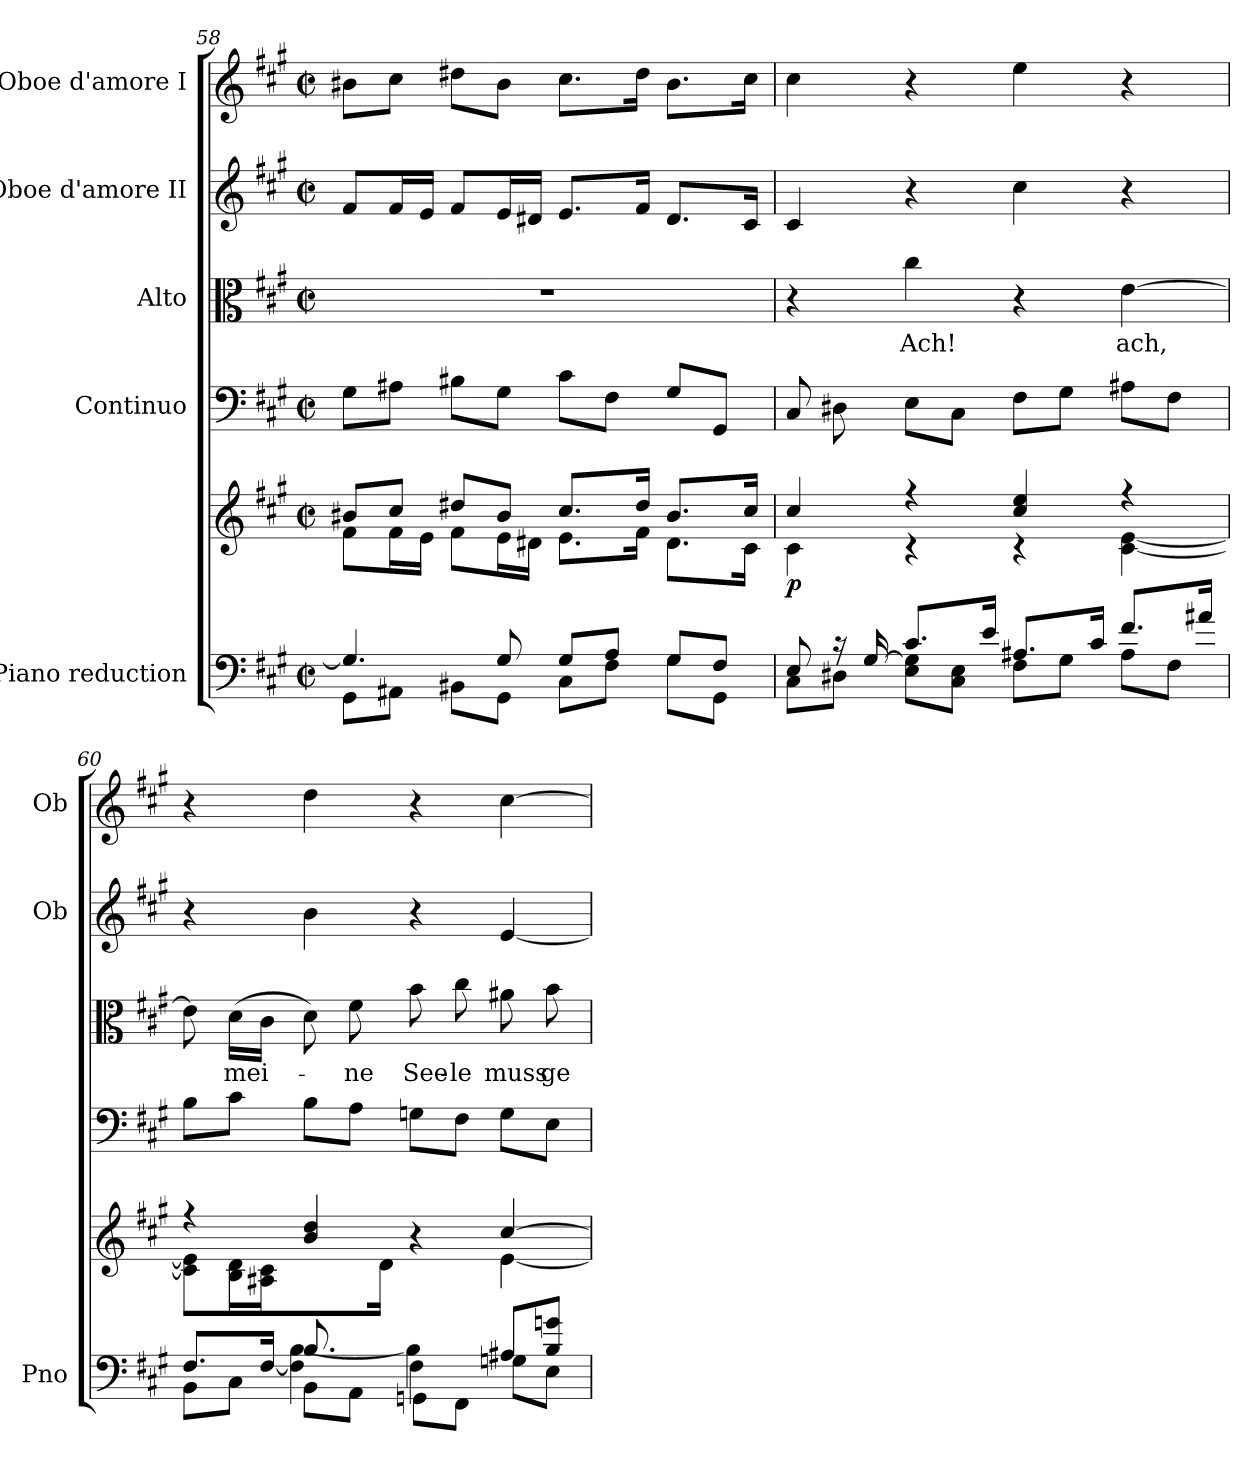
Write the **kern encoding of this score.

**kern	**kern	**dynam	**kern	**kern	**text	**kern	**dynam	**kern	**dynam
*part5	*part5	*part5	*part4	*part3	*part3	*part2	*part2	*part1	*part1
*staff6	*staff5	*staff5/6	*staff4	*staff3	*staff3	*staff2	*staff2	*staff1	*staff1
*I"Piano reduction	*	*	*I"Continuo	*I"Alto	*	*I"Oboe d'amore II	*	*I"Oboe d'amore I	*
*I'Pno	*	*	*	*	*	*I'Ob	*	*I'Ob	*
*clefF4	*clefG2	*	*clefF4	*clefC3	*	*clefG2	*	*clefG2	*
*k[f#c#g#]	*k[f#c#g#]	*	*k[f#c#g#]	*k[f#c#g#]	*	*k[f#c#g#]	*	*k[f#c#g#]	*
*M2/2	*M2/2	*	*M2/2	*M2/2	*	*M2/2	*	*M2/2	*
*met(c|)	*met(c|)	*	*met(c|)	*met(c|)	*	*met(c|)	*	*met(c|)	*
=58	=58	=58	=58	=58	=58	=58	=58	=58	=58
*^	*^	*	*	*	*	*	*	*	*
4.G#/]	8GG#\L	8b#X/L	8f#\L	.	8G#\L	1r	.	8f#/L	.	8b#X\L	.
.	8AA#X\J	8cc#/J	16f#\L	.	8A#X\J	.	.	16f#/L	.	8cc#\J	.
.	.	.	16e\JJ	.	.	.	.	16e/JJ	.	.	.
.	8BB#X\L	8dd#X/L	8f#\L	.	8B#X\L	.	.	8f#/L	.	8dd#X\L	.
8G#/	8GG#\J	8b#/J	16e\L	.	8G#\J	.	.	16e/L	.	8b#\J	.
.	.	.	16d#X\JJ	.	.	.	.	16d#X/JJ	.	.	.
8G#/L	8C#\L	8.cc#/L	8.e\L	.	8c#\L	.	.	8.e/L	.	8.cc#\L	.
8A/J	8F#\J	.	.	.	8F#\J	.	.	.	.	.	.
.	.	16dd#/Jk	16f#\Jk	.	.	.	.	16f#/Jk	.	16dd#\Jk	.
8G#/L	8G#\L	8.b#/L	8.d#\L	.	8G#/L	.	.	8.d#/L	.	8.b#\L	.
8F#/J	8GG#\J	.	.	.	8GG#/J	.	.	.	.	.	.
.	.	16cc#/Jk	16c#\Jk	.	.	.	.	16c#/Jk	.	16cc#\Jk	.
=59	=59	=59	=59	=59	=59	=59	=59	=59	=59	=59	=59
!	!	!	!	!LO:DY:b	!	!	!	!	!	!	!
8E/	8C#\L	4cc#/	4c#\	p	8C#/	4r	.	4c#/	.	4cc#\	.
16r	8D#X\J	.	.	.	8D#X\	.	.	.	.	.	.
[<16G#/	.	.	.	.	.	.	.	.	.	.	.
!	!	!	!	!	!	!	!LO:LY:b	!	!	!	!
8.c#/L	8E\ 8G#\]L	4r	4r	.	8E\L	4cc#\	Ach!	4r	.	4r	.
.	8C#\ 8E\J	.	.	.	8C#\J	.	.	.	.	.	.
16e/Jk	.	.	.	.	.	.	.	.	.	.	.
!	!	!	!	!	!	!	!	!	!LO:DY:b	!	!LO:DY:b
8.A#X/L	8F#\L	4cc#/ 4ee/	4r	.	8F#\L	4r	.	4cc#\	other-dynamics	4ee\	other-dynamics
.	8G#\J	.	.	.	8G#\J	.	.	.	.	.	.
16c#/Jk	.	.	.	.	.	.	.	.	.	.	.
!	!	!	!	!	!	!	!LO:LY:b	!	!	!	!
8.f#/L	8A#\L	4r	[4c#\ [4e\	.	8A#X\L	[4e\	ach,	4r	.	4r	.
.	8F#\J	.	.	.	8F#\J	.	.	.	.	.	.
16a#X/Jk	.	.	.	.	.	.	.	.	.	.	.
=60	=60	=60	=60	=60	=60	=60	=60	=60	=60	=60	=60
*	*^	*	*	*	*	*	*	*	*	*	*
4ryy	8.F#/L	8BB\L	4r	8c#\] 8e\]L	.	8B\L	8e\]	.	4r	.	4r	.
!	!	!	!	!	!	!	!	!LO:LY:b	!	!	!	!
.	.	8C#\J	.	16B\ 16d\L	.	8c#\J	(16d\LL	mei-	.	.	.	.
.	[16F#/Jk	.	.	16A#X\ 16c#\JJ	.	.	16c#\JJ	.	.	.	.	.
8.B/L	4F#\] [>4B\	8BB\L	4b/ 4dd/	8.ryy	.	8B\L	8d\)	.	4b\	.	4dd\	.
!	!	!	!	!	!	!	!	!LO:LY:b	!	!	!	!
.	.	8AA\J	.	.	.	8A\J	8f#\	-ne	.	.	.	.
16ryy	.	.	.	16d\Jk	.	.	.	.	.	.	.	.
!	!	!	!	!	!	!	!	!LO:LY:b	!	!	!	!
4F#\	4B\]	8GGn\L	4r	4ryy	.	8Gn\L	8b\	See-	4r	.	4r	.
!	!	!	!	!	!	!	!	!LO:LY:b	!	!	!	!
.	.	8FF#\J	.	.	.	8F#\J	8cc#\	-le	.	.	.	.
!	!	!	!	!	!	!	!	!LO:LY:b	!	!	!	!
4ryy	8A#X/L	8Gn\L	[4cc#/	[4e\	.	8G\L	8a#X\	muss	[4e/	.	[4cc#\	.
!	!	!	!	!	!	!	!	!LO:LY:b	!	!	!	!
.	8B/ 8gn/J	8E\J	.	.	.	8E\J	8b\	ge-	.	.	.	.
*v	*v	*v	*	*	*	*	*	*	*	*	*	*
*	*v	*v	*	*	*	*	*	*	*	*
=	=	=	=	=	=	=	=	=	=
*-	*-	*-	*-	*-	*-	*-	*-	*-	*-
